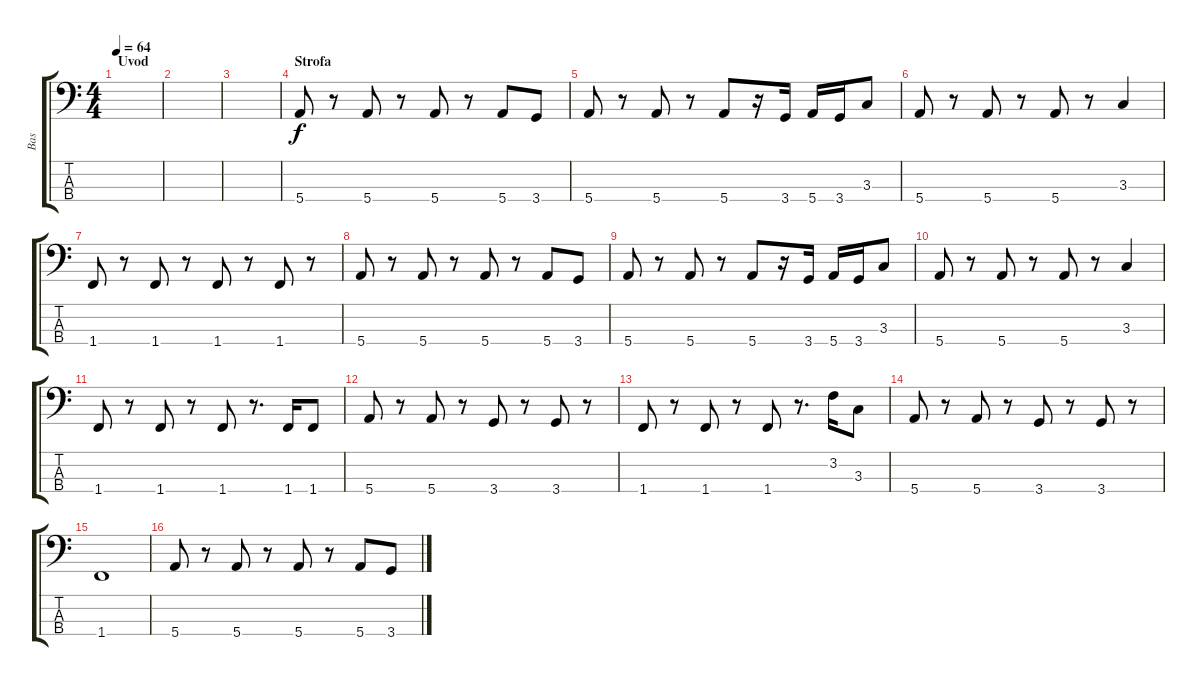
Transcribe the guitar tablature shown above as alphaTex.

\track ("Bas" "Bas") {instrument slapbass1}
\staff {score tabs}
\tuning (G2 D2 A1 E1) {hide}
\ts (4 4)
\section ("" "Uvod")
\tempo 64
\clef f4
\ks c
|
|
|
\section ("" "Strofa")
5.4.8 r.8 5.4.8 r.8 5.4.8 r.8 5.4.8 3.4.8 |
5.4.8 r.8 5.4.8 r.8 5.4.8 r.16 3.4.16 5.4.16 3.4.16 3.3.8 |
5.4.8 r.8 5.4.8 r.8 5.4.8 r.8 3.3.4 |
1.4.8 r.8 1.4.8 r.8 1.4.8 r.8 1.4.8 r.8 |
5.4.8 r.8 5.4.8 r.8 5.4.8 r.8 5.4.8 3.4.8 |
5.4.8 r.8 5.4.8 r.8 5.4.8 r.16 3.4.16 5.4.16 3.4.16 3.3.8 |
5.4.8 r.8 5.4.8 r.8 5.4.8 r.8 3.3.4 |
1.4.8 r.8 1.4.8 r.8 1.4.8 r.8{d} 1.4.16 1.4.8 |
5.4.8 r.8 5.4.8 r.8 3.4.8 r.8 3.4.8 r.8 |
1.4.8 r.8 1.4.8 r.8 1.4.8 r.8{d} 3.2.16 3.3.8 |
5.4.8 r.8 5.4.8 r.8 3.4.8 r.8 3.4.8 r.8 |
1.4.1 |
5.4.8 r.8 5.4.8 r.8 5.4.8 r.8 5.4.8 3.4.8
